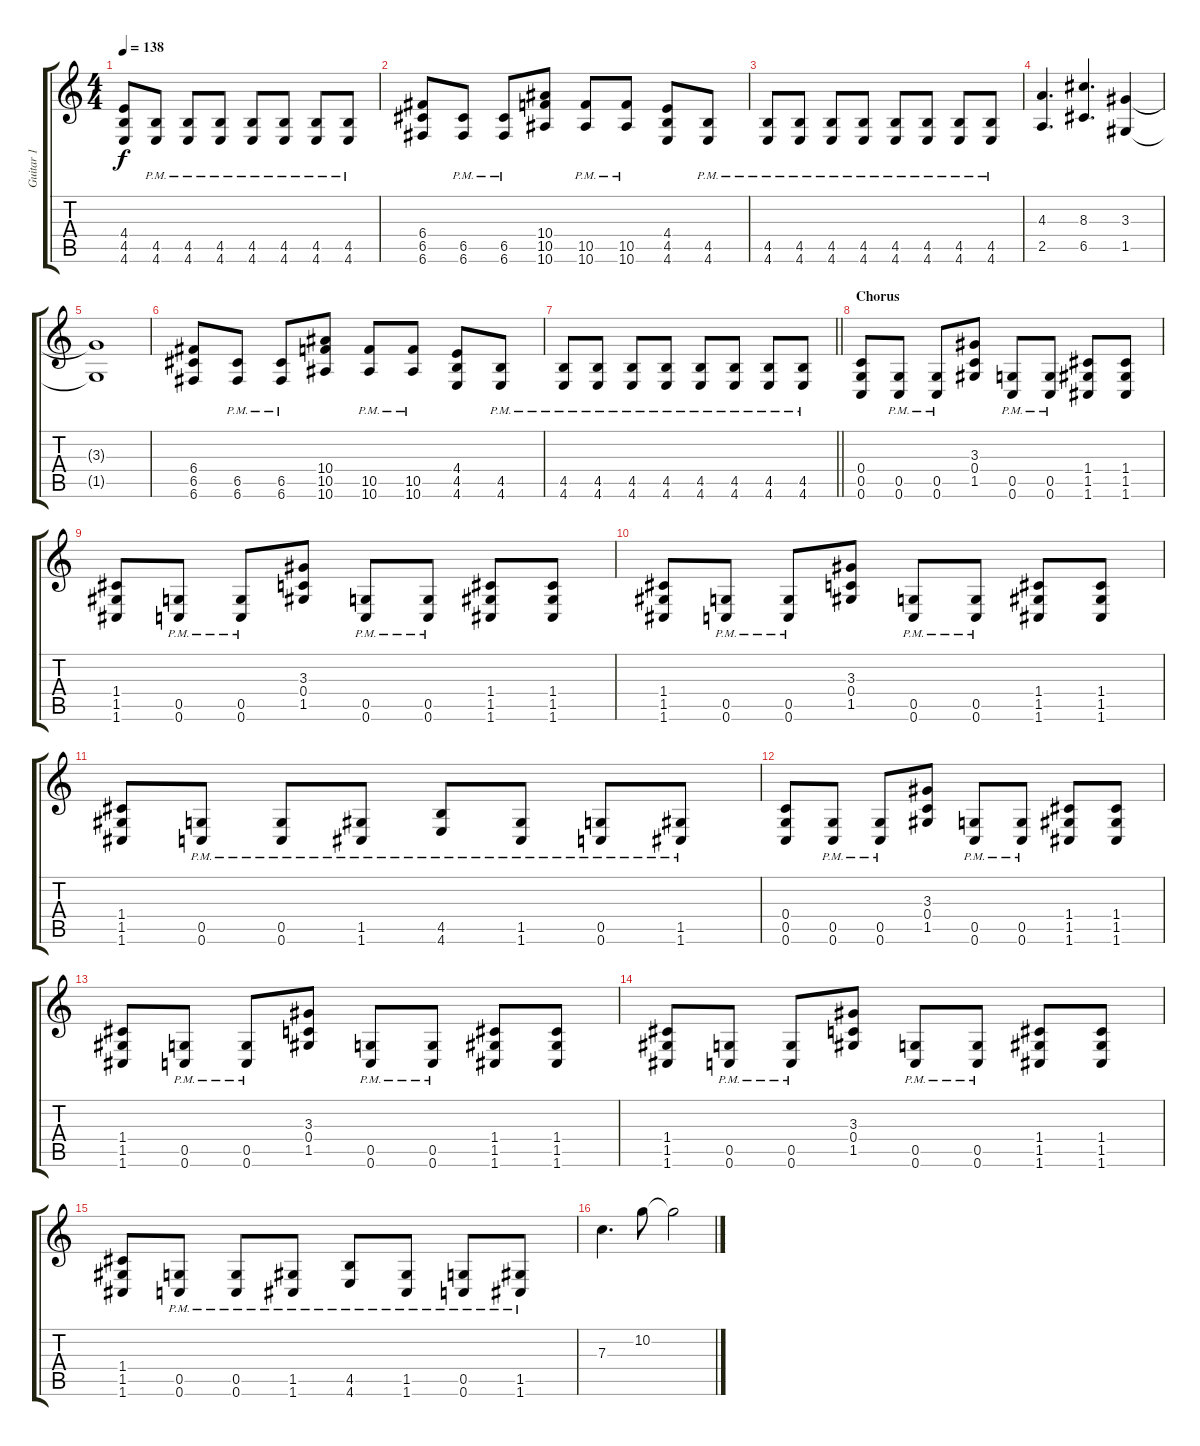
\track ("Guitar 1" "Guitar 1") {instrument distortionguitar}
\staff {score tabs}
\tuning (D4 A3 F3 C3 G2 C2) {hide}
\ts (4 4)
\tempo 138
\clef g2
\ks c
(4.4{t} 4.5{t} 4.6{t}).8{dy f} (4.5{pm} 4.6{pm}).8 (4.5{pm} 4.6{pm}).8 (4.5{pm} 4.6{pm}).8 (4.5{pm} 4.6{pm}).8 (4.5{pm} 4.6{pm}).8 (4.5{pm} 4.6{pm}).8 (4.5{pm} 4.6{pm}).8 |
(6.4 6.5 6.6).8 (6.5{pm} 6.6{pm}).8 (6.5{pm} 6.6{pm}).8 (10.4 10.5 10.6).8 (10.5{pm} 10.6{pm}).8 (10.5{pm} 10.6{pm}).8 (4.4 4.5 4.6).8 (4.5{pm} 4.6{pm}).8 |
(4.5{pm} 4.6{pm}).8 (4.5{pm} 4.6{pm}).8 (4.5{pm} 4.6{pm}).8 (4.5{pm} 4.6{pm}).8 (4.5{pm} 4.6{pm}).8 (4.5{pm} 4.6{pm}).8 (4.5{pm} 4.6{pm}).8 (4.5{pm} 4.6{pm}).8 |
(4.3 2.5).4{d} (8.3 6.5).4{d} (3.3 1.5).4 |
(3.3{t} 1.5{t}).1 |
(6.4 6.5 6.6).8 (6.5{pm} 6.6{pm}).8 (6.5{pm} 6.6{pm}).8 (10.4 10.5 10.6).8 (10.5{pm} 10.6{pm}).8 (10.5{pm} 10.6{pm}).8 (4.4 4.5 4.6).8 (4.5{pm} 4.6{pm}).8 |
\barLineRight lightlight
(4.5{pm} 4.6{pm}).8 (4.5{pm} 4.6{pm}).8 (4.5{pm} 4.6{pm}).8 (4.5{pm} 4.6{pm}).8 (4.5{pm} 4.6{pm}).8 (4.5{pm} 4.6{pm}).8 (4.5{pm} 4.6{pm}).8 (4.5{pm} 4.6{pm}).8 |
\section ("" "Chorus")
(0.4 0.5 0.6).8 (0.5{pm} 0.6{pm}).8 (0.5{pm} 0.6{pm}).8 (3.3 0.4 1.5).8 (0.5{pm} 0.6{pm}).8 (0.5{pm} 0.6{pm}).8 (1.4 1.5 1.6).8 (1.4 1.5 1.6).8 |
(1.4 1.5 1.6).8 (0.5{pm} 0.6{pm}).8 (0.5{pm} 0.6{pm}).8 (3.3 0.4 1.5).8 (0.5{pm} 0.6{pm}).8 (0.5{pm} 0.6{pm}).8 (1.4 1.5 1.6).8 (1.4 1.5 1.6).8 |
(1.4 1.5 1.6).8 (0.5{pm} 0.6{pm}).8 (0.5{pm} 0.6{pm}).8 (3.3 0.4 1.5).8 (0.5{pm} 0.6{pm}).8 (0.5{pm} 0.6{pm}).8 (1.4 1.5 1.6).8 (1.4 1.5 1.6).8 |
(1.4 1.5 1.6).8 (0.5{pm} 0.6{pm}).8 (0.5{pm} 0.6{pm}).8 (1.5{pm} 1.6{pm}).8 (4.5{pm} 4.6{pm}).8 (1.5{pm} 1.6{pm}).8 (0.5{pm} 0.6{pm}).8 (1.5{pm} 1.6{pm}).8 |
(0.4 0.5 0.6).8 (0.5{pm} 0.6{pm}).8 (0.5{pm} 0.6{pm}).8 (3.3 0.4 1.5).8 (0.5{pm} 0.6{pm}).8 (0.5{pm} 0.6{pm}).8 (1.4 1.5 1.6).8 (1.4 1.5 1.6).8 |
(1.4 1.5 1.6).8 (0.5{pm} 0.6{pm}).8 (0.5{pm} 0.6{pm}).8 (3.3 0.4 1.5).8 (0.5{pm} 0.6{pm}).8 (0.5{pm} 0.6{pm}).8 (1.4 1.5 1.6).8 (1.4 1.5 1.6).8 |
(1.4 1.5 1.6).8 (0.5{pm} 0.6{pm}).8 (0.5{pm} 0.6{pm}).8 (3.3 0.4 1.5).8 (0.5{pm} 0.6{pm}).8 (0.5{pm} 0.6{pm}).8 (1.4 1.5 1.6).8 (1.4 1.5 1.6).8 |
(1.4 1.5 1.6).8 (0.5{pm} 0.6{pm}).8 (0.5{pm} 0.6{pm}).8 (1.5{pm} 1.6{pm}).8 (4.5{pm} 4.6{pm}).8 (1.5{pm} 1.6{pm}).8 (0.5{pm} 0.6{pm}).8 (1.5{pm} 1.6{pm}).8 |
7.3.4{d} 10.2.8 10.2{t}.2
